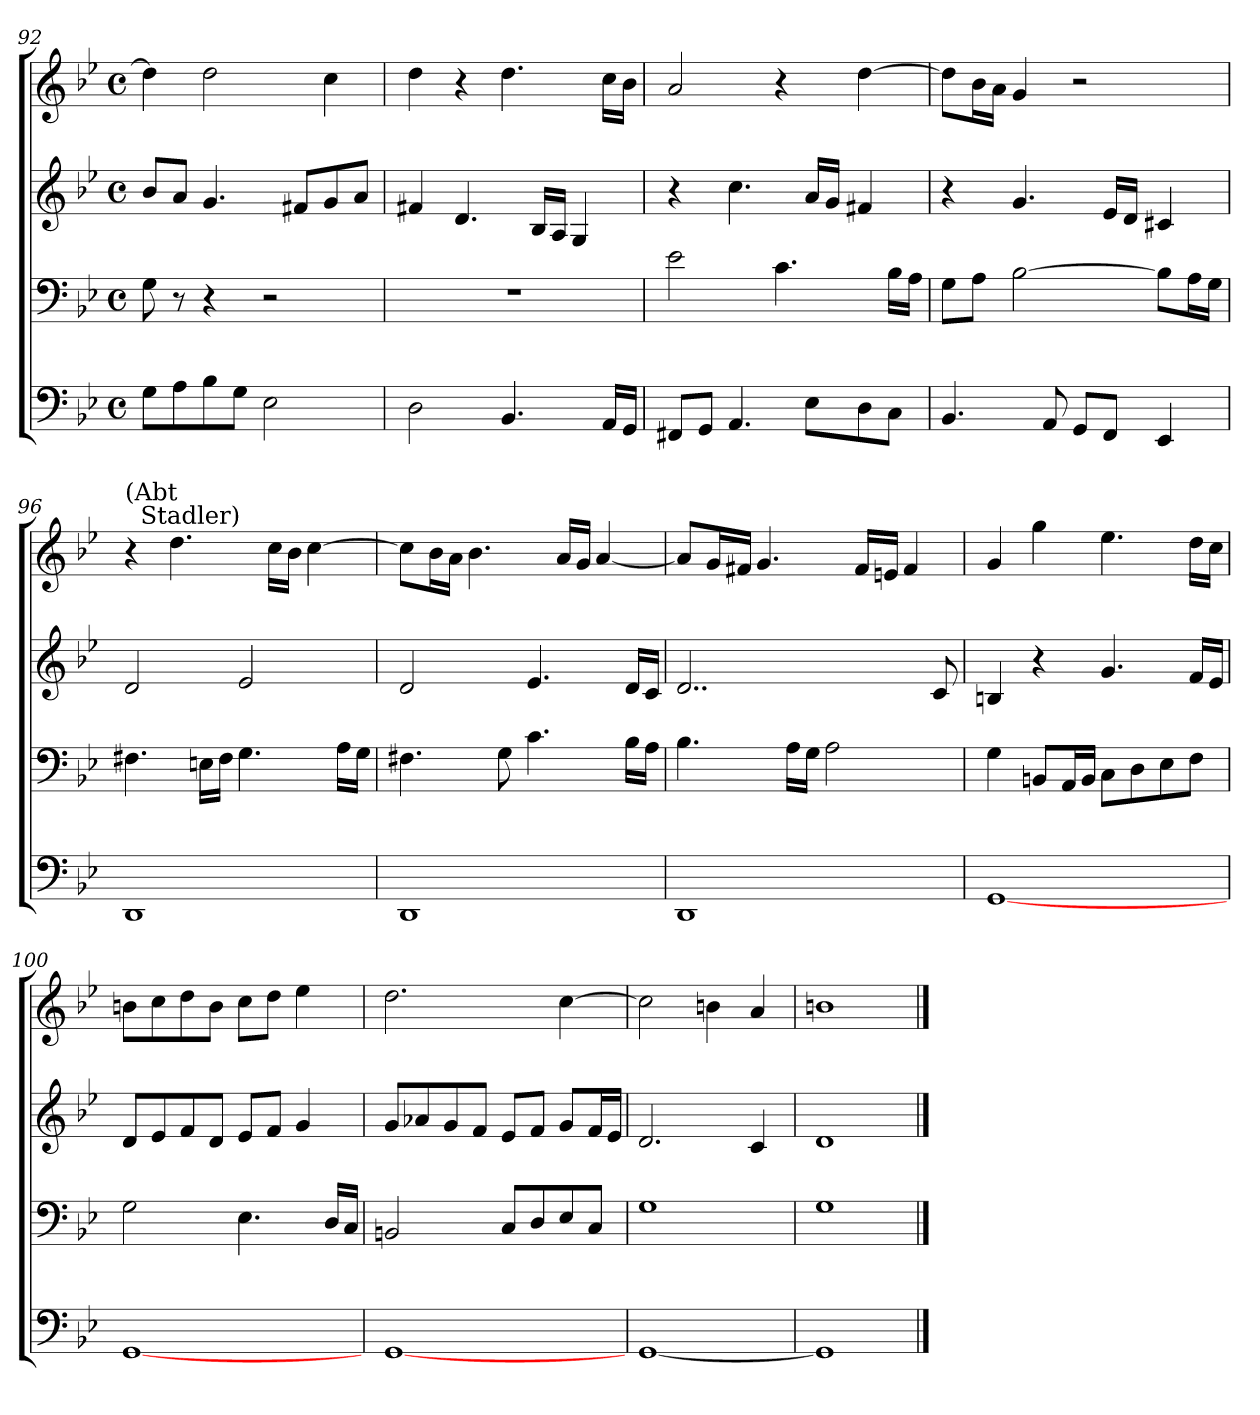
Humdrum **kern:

**kern	**kern	**kern	**kern
*part4	*part3	*part2	*part1
*staff4	*staff3	*staff2	*staff1
*clefF4	*clefF4	*clefG2	*clefG2
*k[b-e-]	*k[b-e-]	*k[b-e-]	*k[b-e-]
*M4/4	*M4/4	*M4/4	*M4/4
*met(c)	*met(c)	*met(c)	*met(c)
=92	=92	=92	=92
8G\L	8G\	8b-/L	4dd\]
8A\	8r	8a/J	.
8B-\	4r	4.g/	2dd\
8G\J	.	.	.
2E-\	2r	.	.
.	.	8f#X/L	.
.	.	8g/	4cc\
.	.	8a/J	.
=93	=93	=93	=93
2D\	1r	4f#X/	4dd\
.	.	4.d/	4r
4.BB-/	.	.	4.dd\
.	.	16B-/LL	.
.	.	16A/JJ	.
.	.	4G/	.
16AA/LL	.	.	16cc\LL
16GG/JJ	.	.	16b-\JJ
=94	=94	=94	=94
8FF#X/L	2e-\	4r	2a/
8GG/J	.	.	.
4.AA/	.	4.cc\	.
.	4.c\	.	4r
8E-\L	.	16a/LL	.
.	.	16g/JJ	.
8D\	.	4f#X/	[4dd\
8C\J	16B-\LL	.	.
.	16A\JJ	.	.
!!LO:LB:g=z
=95	=95	=95	=95
4.BB-/	8G\L	4r	8dd\L]
.	8A\J	.	16b-\L
.	.	.	16a\JJ
.	[2B-\	4.g/	4g/
8AA/	.	.	.
8GG/L	.	.	2r
8FF/J	.	16e-/LL	.
.	.	16d/JJ	.
4EE-/	8B-\L]	4c#X/	.
.	16A\L	.	.
.	16G\JJ	.	.
=96	=96	=96	=96
!	!	!	!LO:TX:a:t=(Abt\n         Stadler)
1DD	4.F#X\	2d/	4r
.	.	.	4.dd\
.	16En\LL	.	.
.	16F#\JJ	.	.
.	4.G\	2e-/	.
.	.	.	16cc\LL
.	.	.	16b-\JJ
.	.	.	[4cc\
.	16A\LL	.	.
.	16G\JJ	.	.
=97	=97	=97	=97
1DD	4.F#X\	2d/	8cc\L]
.	.	.	16b-\L
.	.	.	16a\JJ
.	.	.	4.b-\
.	8G\	.	.
.	4.c\	4.e-/	.
.	.	.	16a/LL
.	.	.	16g/JJ
.	.	.	[4a/
.	16B-\LL	16d/LL	.
.	16A\JJ	16c/JJ	.
=98	=98	=98	=98
1DD	4.B-\	2..d/	8a/L]
.	.	.	16g/L
.	.	.	16f#X/JJ
.	.	.	4.g/
.	16A\LL	.	.
.	16G\JJ	.	.
.	2A\	.	.
.	.	.	16f#/LL
.	.	.	16en/JJ
.	.	.	4f#/
.	.	8c/	.
!!LO:LB:g=z
=99	=99	=99	=99
[1GG	4G\	4Bn/	4g/
.	8BBn/L	4r	4gg\
.	16AA/L	.	.
.	16BB/JJ	.	.
.	8C\L	4.g/	4.ee-\
.	8D\	.	.
.	8E-\	.	.
.	8F\J	16f/LL	16dd\LL
.	.	16e-/JJ	16cc\JJ
=100	=100	=100	=100
[1GG	2G\	8d/L	8bn\L
.	.	8e-/	8cc\
.	.	8f/	8dd\
.	.	8d/J	8b\J
.	4.E-\	8e-/L	8cc\L
.	.	8f/J	8dd\J
.	.	4g/	4ee-\
.	16D/LL	.	.
.	16C/JJ	.	.
=101	=101	=101	=101
[1GG	2BBn/	8g/L	2.dd\
.	.	8a-X/	.
.	.	8g/	.
.	.	8f/J	.
.	8C/L	8e-/L	.
.	8D/	8f/J	.
.	8E-/	8g/L	[4cc\
.	8C/J	16f/L	.
.	.	16e-/JJ	.
=102	=102	=102	=102
[1GG	1G	2.d/	2cc\]
.	.	.	4bn\
.	.	4c/	4a/
=103	=103	=103	=103
1GG]	1G	1d	1bn
==	==	==	==
*-	*-	*-	*-
